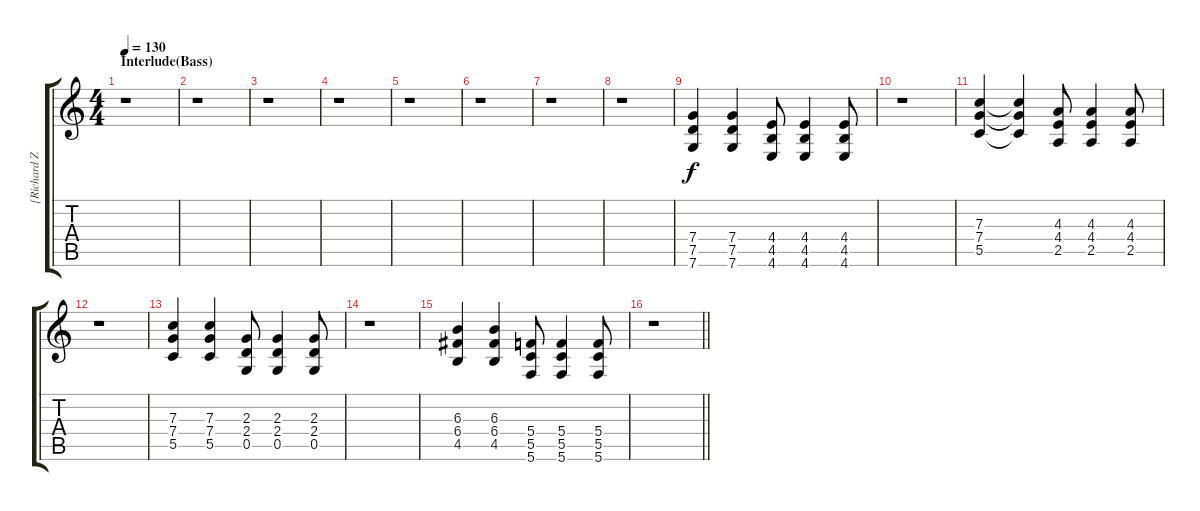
\track ("[Richard Z Kruspe]  Guitar 1" "[Richard Z") {instrument distortionguitar}
\staff {score tabs}
\tuning (D4 A3 F3 C3 G2 C2) {hide}
\ts (4 4)
\section ("" "Interlude(Bass)")
\tempo 130
\clef g2
\ks c
r.1{dy f} |
r.1 |
r.1 |
r.1 |
r.1 |
r.1 |
r.1 |
r.1 |
(7.4 7.5 7.6).4 (7.4 7.5 7.6).4 (4.4 4.5 4.6).8 (4.4 4.5 4.6).4 (4.4 4.5 4.6).8 |
r.1 |
(7.3 7.4 5.5).4 (7.3{t} 7.4{t} 5.5{t}).4 (4.3 4.4 2.5).8 (4.3 4.4 2.5).4 (4.3 4.4 2.5).8 |
r.1 |
(7.3 7.4 5.5).4 (7.3 7.4 5.5).4 (2.3 2.4 0.5).8 (2.3 2.4 0.5).4 (2.3 2.4 0.5).8 |
r.1 |
(6.3 6.4 4.5).4 (6.3 6.4 4.5).4 (5.4 5.5 5.6).8 (5.4 5.5 5.6).4 (5.4 5.5 5.6).8 |
\barLineRight lightlight
r.1
